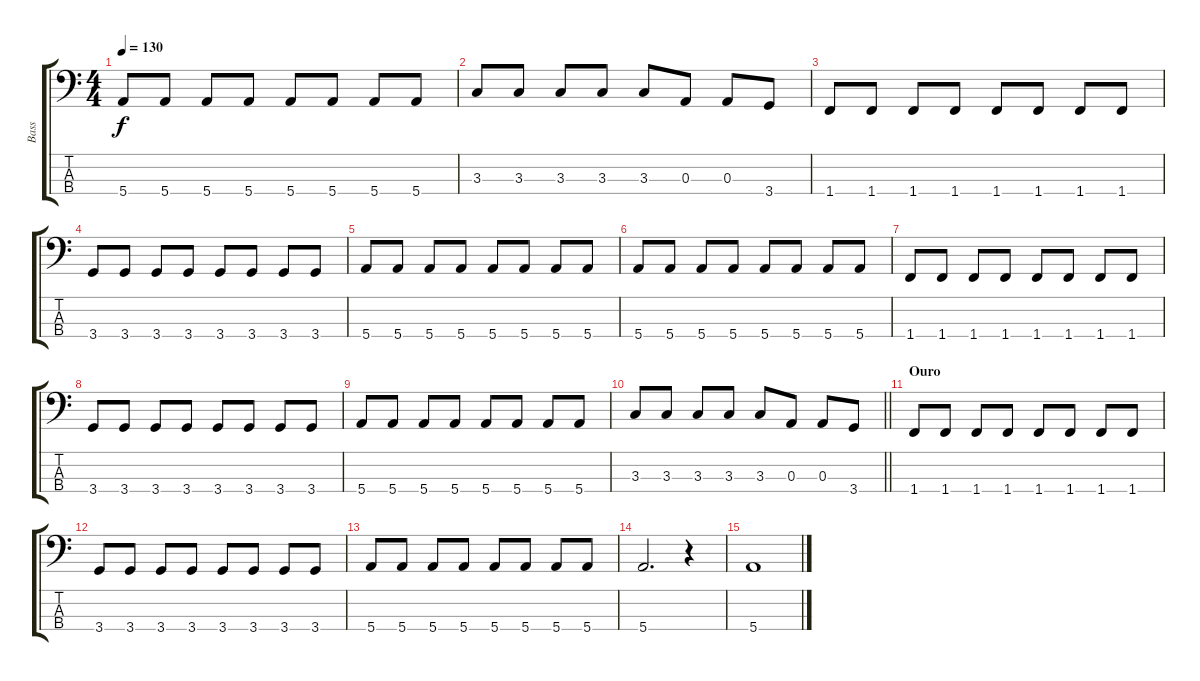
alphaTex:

\track ("Bass " "Bass ") {instrument acousticguitarnylon}
\staff {score tabs}
\tuning (G2 D2 A1 E1) {hide}
\ts (4 4)
\tempo 130
\clef f4
\ks c
5.4.8{dy f} 5.4.8 5.4.8 5.4.8 5.4.8 5.4.8 5.4.8 5.4.8 |
3.3.8 3.3.8 3.3.8 3.3.8 3.3.8 0.3.8 0.3.8 3.4.8 |
1.4.8 1.4.8 1.4.8 1.4.8 1.4.8 1.4.8 1.4.8 1.4.8 |
3.4.8 3.4.8 3.4.8 3.4.8 3.4.8 3.4.8 3.4.8 3.4.8 |
5.4.8 5.4.8 5.4.8 5.4.8 5.4.8 5.4.8 5.4.8 5.4.8 |
5.4.8 5.4.8 5.4.8 5.4.8 5.4.8 5.4.8 5.4.8 5.4.8 |
1.4.8 1.4.8 1.4.8 1.4.8 1.4.8 1.4.8 1.4.8 1.4.8 |
3.4.8 3.4.8 3.4.8 3.4.8 3.4.8 3.4.8 3.4.8 3.4.8 |
5.4.8 5.4.8 5.4.8 5.4.8 5.4.8 5.4.8 5.4.8 5.4.8 |
\barLineRight lightlight
3.3.8 3.3.8 3.3.8 3.3.8 3.3.8 0.3.8 0.3.8 3.4.8 |
\section ("" "Ouro")
1.4.8 1.4.8 1.4.8 1.4.8 1.4.8 1.4.8 1.4.8 1.4.8 |
3.4.8 3.4.8 3.4.8 3.4.8 3.4.8 3.4.8 3.4.8 3.4.8 |
5.4.8 5.4.8 5.4.8 5.4.8 5.4.8 5.4.8 5.4.8 5.4.8 |
5.4.2{d} r.4 |
5.4.1
